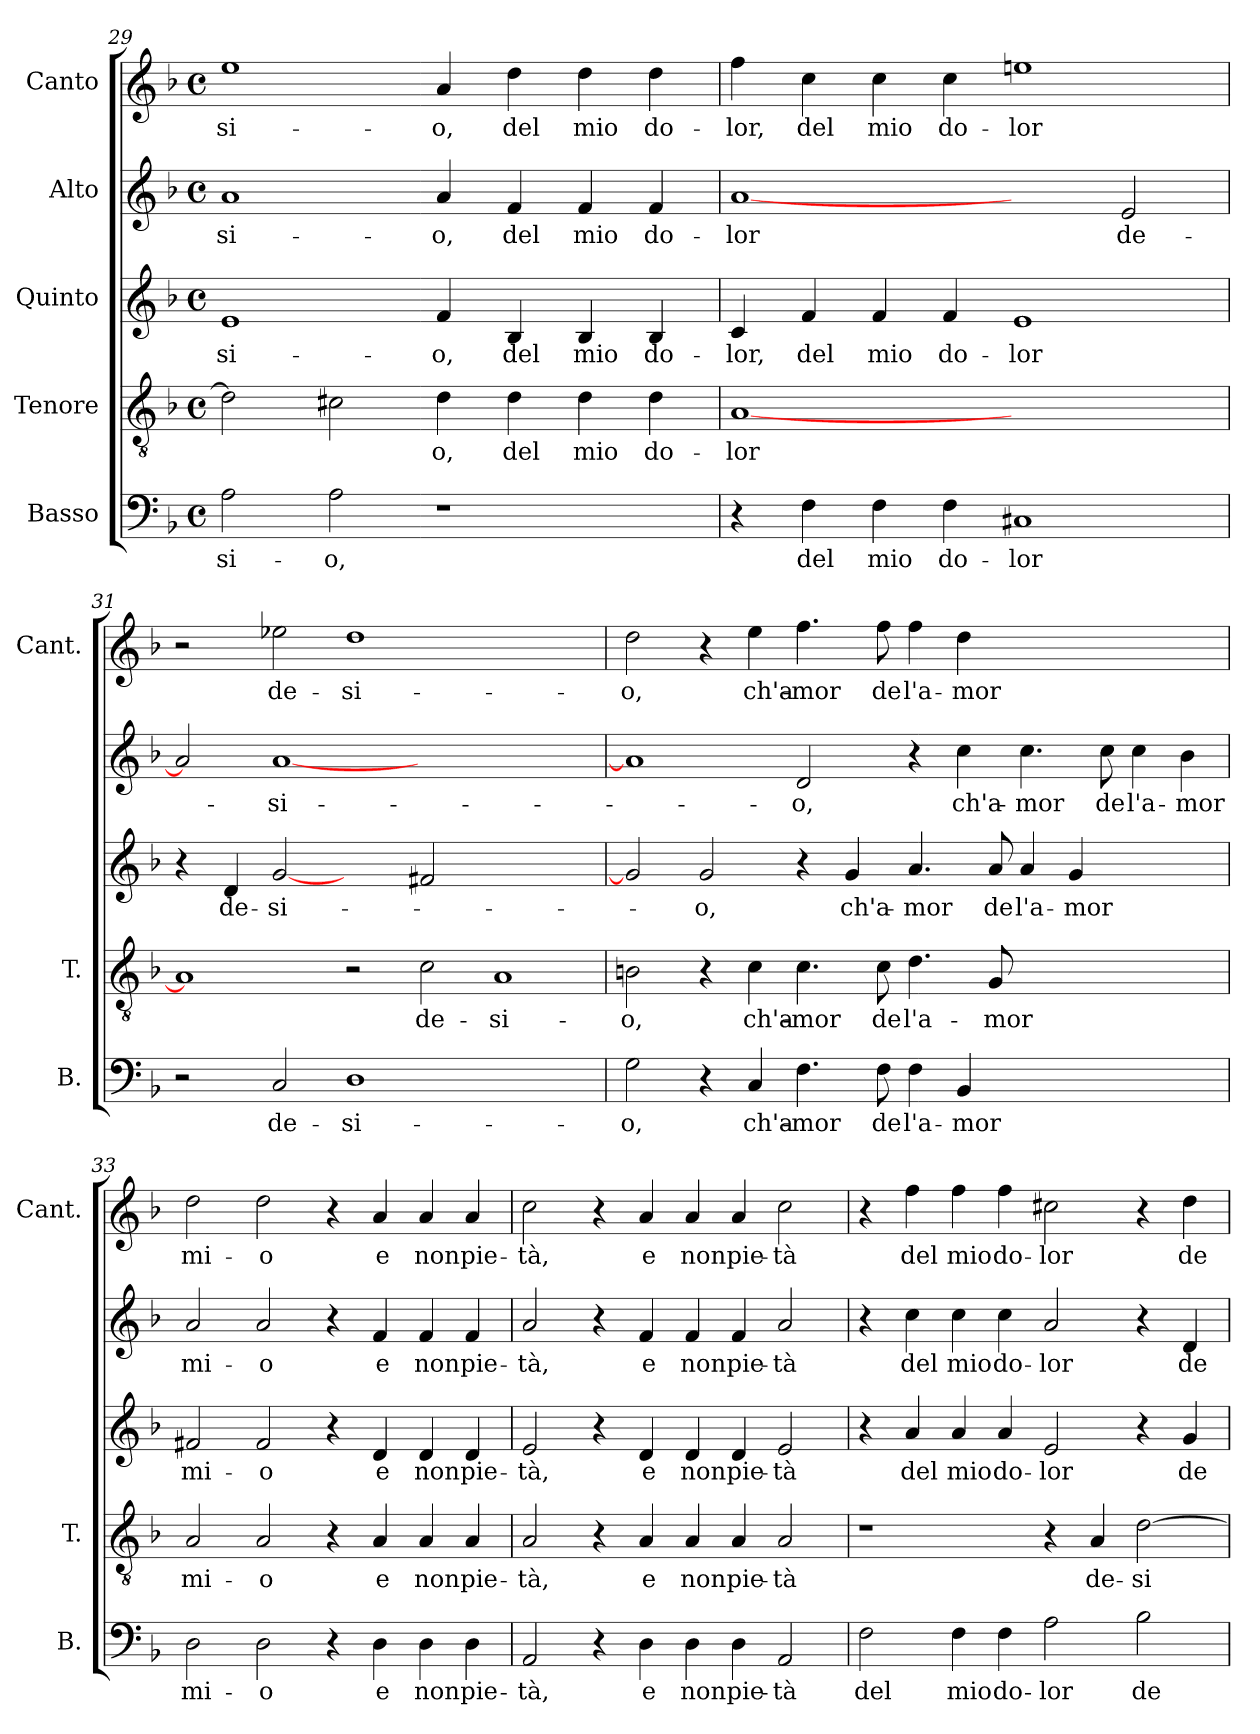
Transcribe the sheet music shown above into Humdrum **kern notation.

**kern	**text	**kern	**text	**kern	**text	**kern	**text	**kern	**text
*part5	*part5	*part4	*part4	*part3	*part3	*part2	*part2	*part1	*part1
*staff5	*staff5	*staff4	*staff4	*staff3	*staff3	*staff2	*staff2	*staff1	*staff1
*I"Basso	*	*I"Tenore	*	*I"Quinto	*	*I"Alto	*	*I"Canto	*
*I'B.	*	*I'T.	*	*	*	*	*	*I'Cant.	*
*clefF4	*	*clefGv2	*	*clefG2	*	*clefG2	*	*clefG2	*
*k[b-]	*	*k[b-]	*	*k[b-]	*	*k[b-]	*	*k[b-]	*
*F:	*	*F:	*	*F:	*	*F:	*	*F:	*
*M4/4	*	*M4/4	*	*M4/4	*	*M4/4	*	*M4/4	*
*met(c)	*	*met(c)	*	*met(c)	*	*met(c)	*	*met(c)	*
=29	=29	=29	=29	=29	=29	=29	=29	=29	=29
2A\	-si-	2d\]	.	1e/	-si-	1a/	-si-	1ee\	-si-
2A\	-o,	2c#X\	.	.	.	.	.	.	.
1r	.	4d\	-o,	4f/	-o,	4a/	-o,	4a/	-o,
.	.	4d\	del	4B-/	del	4f/	del	4dd\	del
.	.	4d\	mio	4B-/	mio	4f/	mio	4dd\	mio
.	.	4d\	do-	4B-/	do-	4f/	do-	4dd\	do-
=30	=30	=30	=30	=30	=30	=30	=30	=30	=30
4r	.	[1A/	-lor	4c/	-lor,	[1a/	-lor	4ff\	-lor,
4F\	del	.	.	4f/	del	.	.	4cc\	del
4F\	mio	.	.	4f/	mio	.	.	4cc\	mio
4F\	do-	.	.	4f/	do-	.	.	4cc\	do-
1C#X/	-lor	1ryy	.	1e/	-lor	2ryy	.	1een\	-lor
.	.	.	.	.	.	2e/	de-	.	.
=31	=31	=31	=31	=31	=31	=31	=31	=31	=31
2r	.	1A/]	.	4r	.	2a/]	.	2r	.
.	.	.	.	4d/	de-	.	.	.	.
2C/	de-	.	.	[2g/	-si-	[1a/	-si-	2ee-X\	de-
1D\	-si-	2r	.	2ryy	.	.	.	1dd\	-si-
.	.	2c\	de-	2f#X/	.	1.ryy	.	.	.
1ryy	.	1A/	-si-	1ryy	.	.	.	1ryy	.
=32	=32	=32	=32	=32	=32	=32	=32	=32	=32
2G\	-o,	2Bn\	-o,	2g/]	.	1a/]	.	2dd\	-o,
4r	.	4r	.	2g/	-o,	.	.	4r	.
4C/	ch'a-	4c\	ch'a-	.	.	.	.	4ee\	ch'a-
4.F\	-mor	4.c\	-mor	4r	.	2d/	-o,	4.ff\	-mor
.	.	.	.	4g/	ch'a-	.	.	.	.
8F\	de	8c\	de	.	.	.	.	8ff\	de
4F\	l'a-	4.d\	l'a-	4.a/	-mor	4r	.	4ff\	l'a-
4BB-/	-mor	.	.	.	.	4cc\	ch'a-	4dd\	-mor
.	.	8G/	-mor	8a/	de	.	.	.	.
1ryy	.	1ryy	.	4a/	l'a-	4.cc\	-mor	1ryy	.
.	.	.	.	4g/	-mor	.	.	.	.
.	.	.	.	.	.	8cc\	de	.	.
.	.	.	.	2ryy	.	4cc\	l'a-	.	.
.	.	.	.	.	.	4b-\	-mor	.	.
=33	=33	=33	=33	=33	=33	=33	=33	=33	=33
2D\	mi-	2A/	mi-	2f#X/	mi-	2a/	mi-	2dd\	mi-
2D\	-o	2A/	-o	2f#/	-o	2a/	-o	2dd\	-o
4r	.	4r	.	4r	.	4r	.	4r	.
4D\	e	4A/	e	4d/	e	4f/	e	4a/	e
4D\	non	4A/	non	4d/	non	4f/	non	4a/	non
4D\	pie-	4A/	pie-	4d/	pie-	4f/	pie-	4a/	pie-
=34	=34	=34	=34	=34	=34	=34	=34	=34	=34
2AA/	-tà,	2A/	-tà,	2e/	-tà,	2a/	-tà,	2cc\	-tà,
4r	.	4r	.	4r	.	4r	.	4r	.
4D\	e	4A/	e	4d/	e	4f/	e	4a/	e
4D\	non	4A/	non	4d/	non	4f/	non	4a/	non
4D\	pie-	4A/	pie-	4d/	pie-	4f/	pie-	4a/	pie-
2AA/	-tà	2A/	-tà	2e/	-tà	2a/	-tà	2cc\	-tà
=35	=35	=35	=35	=35	=35	=35	=35	=35	=35
2F\	del	1r	.	4r	.	4r	.	4r	.
.	.	.	.	4a/	del	4cc\	del	4ff\	del
4F\	mio	.	.	4a/	mio	4cc\	mio	4ff\	mio
4F\	do-	.	.	4a/	do-	4cc\	do-	4ff\	do-
2A\	-lor	4r	.	2e/	-lor	2a/	-lor	2cc#X\	-lor
.	.	4A/	de-	.	.	.	.	.	.
2B-\	de-	[2d\	-si-	4r	.	4r	.	4r	.
.	.	.	.	4g/	de-	4d/	de-	4dd\	de-
=	=	=	=	=	=	=	=	=	=
*-	*-	*-	*-	*-	*-	*-	*-	*-	*-
